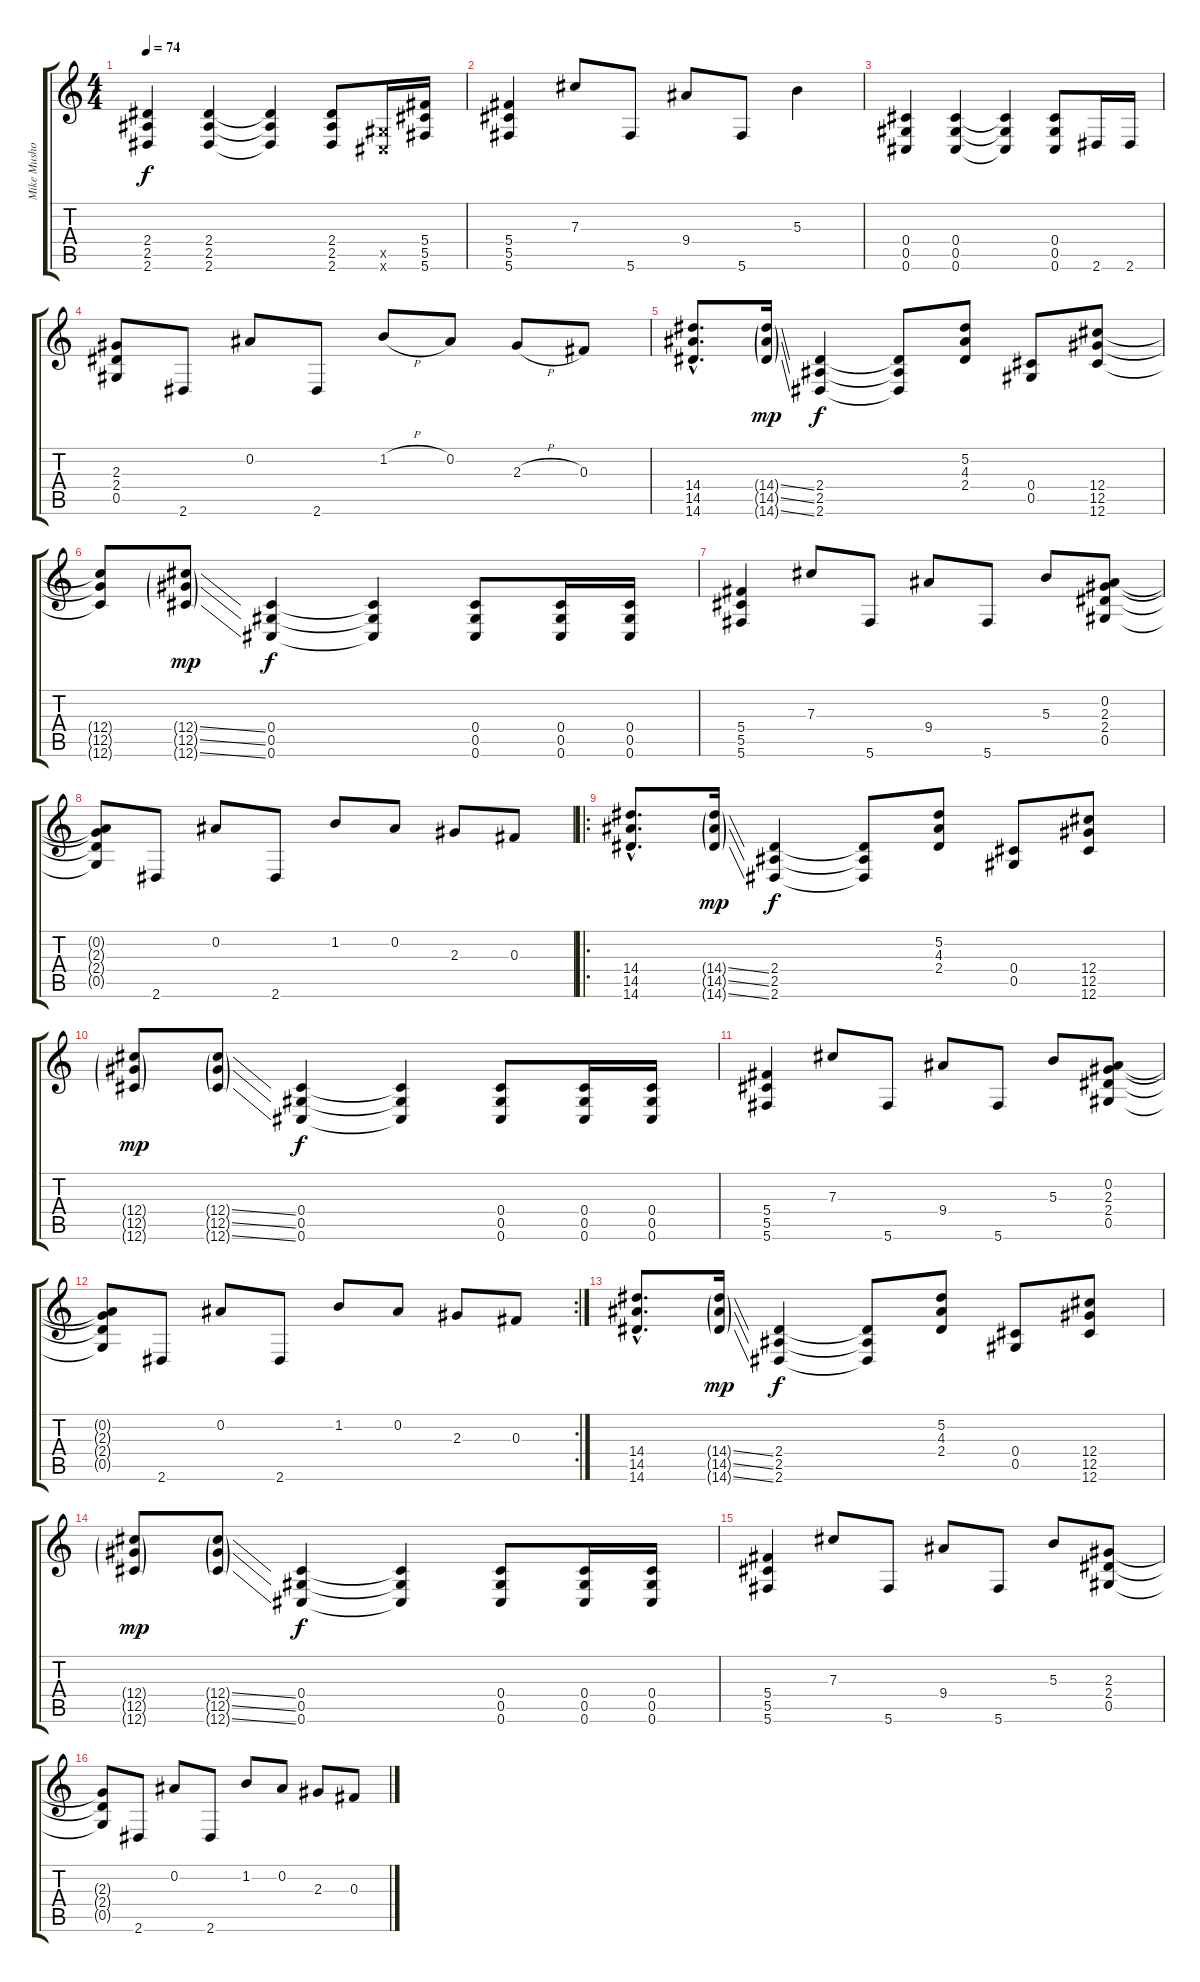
\track ("Mike Mushok (Distorsion)" "Mike Musho") {instrument distortionguitar}
\staff {score tabs}
\tuning (Eb4 Bb3 Gb3 Db3 Ab2 Db2) {hide}
\ts (4 4)
\tempo 74
\clef g2
\ks c
(2.4 2.5 2.6).4{dy f} (2.4 2.5 2.6).4 (2.4{t} 2.5{t} 2.6{t}).4 (2.4 2.5 2.6).8 (0.5{x} 0.6{x}).16 (5.4 5.5 5.6).16 |
(5.4 5.5 5.6).4 7.3.8 5.6.8 9.4.8 5.6.8 5.3.4 |
(0.4 0.5 0.6).4 (0.4 0.5 0.6).4 (0.4{t} 0.5{t} 0.6{t}).4 (0.4 0.5 0.6).8 2.6.16 2.6.16 |
(2.3 2.4 0.5).8 2.6.8 0.2.8 2.6.8 1.2{h}.8 0.2.8 2.3{h}.8 0.3.8 |
(14.4{hac} 14.5{hac} 14.6{hac}).8{d} (14.4{ss g} 14.5{ss g} 14.6{ss g}).16{dy mp} (2.4 2.5 2.6).4{dy f} (2.4{t} 2.5{t} 2.6{t}).8 (5.2 4.3 2.4).8 (0.4 0.5).8 (12.4 12.5 12.6).8 |
(12.4{t} 12.5{t} 12.6{t}).8 (12.4{ss g} 12.5{ss g} 12.6{ss g}).8{dy mp} (0.4 0.5 0.6).4{dy f} (0.4{t} 0.5{t} 0.6{t}).4 (0.4 0.5 0.6).8 (0.4 0.5 0.6).16 (0.4 0.5 0.6).16 |
(5.4 5.5 5.6).4 7.3.8 5.6.8 9.4.8 5.6.8 5.3.8 (0.2 2.3 2.4 0.5).8 |
(0.2{t} 2.3{t} 2.4{t} 0.5{t}).8 2.6.8 0.2.8 2.6.8 1.2.8 0.2.8 2.3.8 0.3.8 |
\ro
(14.4{hac} 14.5{hac} 14.6{hac}).8{d} (14.4{ss g} 14.5{ss g} 14.6{ss g}).16{dy mp} (2.4 2.5 2.6).4{dy f} (2.4{t} 2.5{t} 2.6{t}).8 (5.2 4.3 2.4).8 (0.4 0.5).8 (12.4 12.5 12.6).8 |
(12.4{g} 12.5{g} 12.6{g}).8{dy mp} (12.4{ss g} 12.5{ss g} 12.6{ss g}).8 (0.4 0.5 0.6).4{dy f} (0.4{t} 0.5{t} 0.6{t}).4 (0.4 0.5 0.6).8 (0.4 0.5 0.6).16 (0.4 0.5 0.6).16 |
(5.4 5.5 5.6).4 7.3.8 5.6.8 9.4.8 5.6.8 5.3.8 (0.2 2.3 2.4 0.5).8 |
\rc 2
(0.2{t} 2.3{t} 2.4{t} 0.5{t}).8 2.6.8 0.2.8 2.6.8 1.2.8 0.2.8 2.3.8 0.3.8 |
(14.4{hac} 14.5{hac} 14.6{hac}).8{d} (14.4{ss g} 14.5{ss g} 14.6{ss g}).16{dy mp} (2.4 2.5 2.6).4{dy f} (2.4{t} 2.5{t} 2.6{t}).8 (5.2 4.3 2.4).8 (0.4 0.5).8 (12.4 12.5 12.6).8 |
(12.4{g} 12.5{g} 12.6{g}).8{dy mp} (12.4{ss g} 12.5{ss g} 12.6{ss g}).8 (0.4 0.5 0.6).4{dy f} (0.4{t} 0.5{t} 0.6{t}).4 (0.4 0.5 0.6).8 (0.4 0.5 0.6).16 (0.4 0.5 0.6).16 |
(5.4 5.5 5.6).4 7.3.8 5.6.8 9.4.8 5.6.8 5.3.8 (2.3 2.4 0.5).8 |
(2.3{t} 2.4{t} 0.5{t}).8 2.6.8 0.2.8 2.6.8 1.2.8 0.2.8 2.3.8 0.3.8
